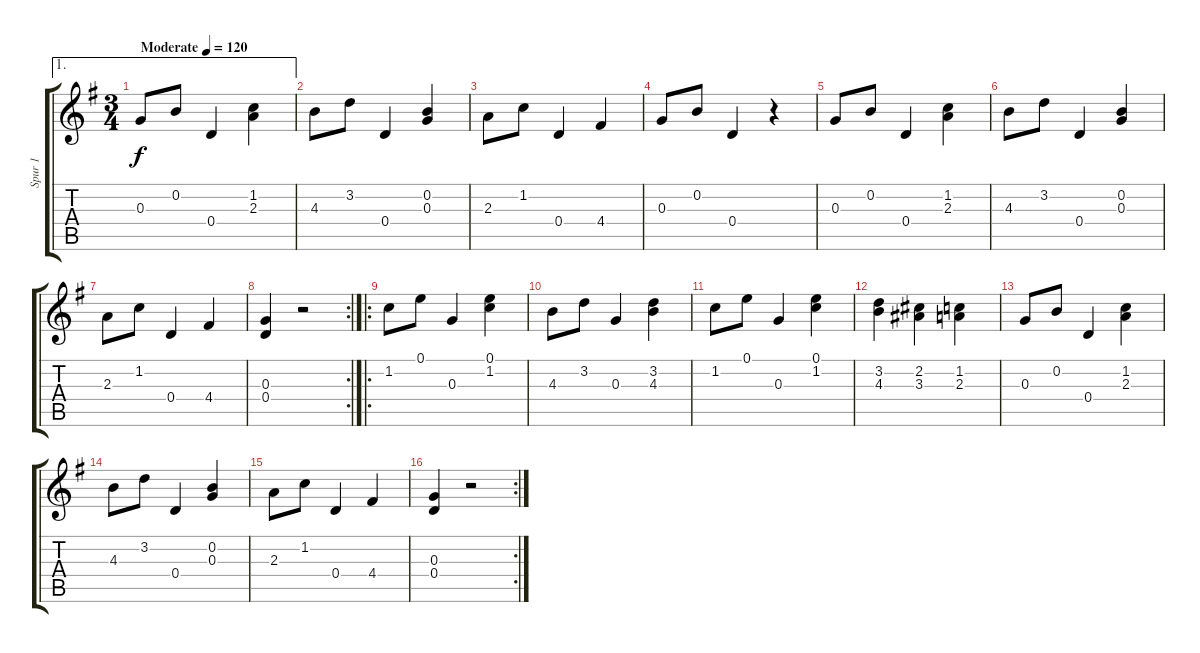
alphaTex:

\track ("Spur 1" "Spur 1") {instrument acousticguitarsteel}
\staff {score tabs}
\tuning (E4 B3 G3 D3 A2 E2) {hide}
\ae 1
\ts (3 4)
\tempo (120 "Moderate")
\clef g2
\ks g
0.3.8{dy f instrument acousticguitarsteel} 0.2.8 0.4.4 (1.2 2.3).4 |
4.3.8 3.2.8 0.4.4 (0.2 0.3).4 |
2.3.8 1.2.8 0.4.4 4.4.4 |
0.3.8 0.2.8 0.4.4 r.4 |
0.3.8 0.2.8 0.4.4 (1.2 2.3).4 |
4.3.8 3.2.8 0.4.4 (0.2 0.3).4 |
2.3.8 1.2.8 0.4.4 4.4.4 |
\rc 2
(0.3 0.4).4 r.2 |
\ro
1.2.8 0.1.8 0.3.4 (0.1 1.2).4 |
4.3.8 3.2.8 0.3.4 (3.2 4.3).4 |
1.2.8 0.1.8 0.3.4 (0.1 1.2).4 |
(3.2 4.3).4 (2.2 3.3).4 (1.2 2.3).4 |
0.3.8 0.2.8 0.4.4 (1.2 2.3).4 |
4.3.8 3.2.8 0.4.4 (0.2 0.3).4 |
2.3.8 1.2.8 0.4.4 4.4.4 |
\rc 2
(0.3 0.4).4 r.2
